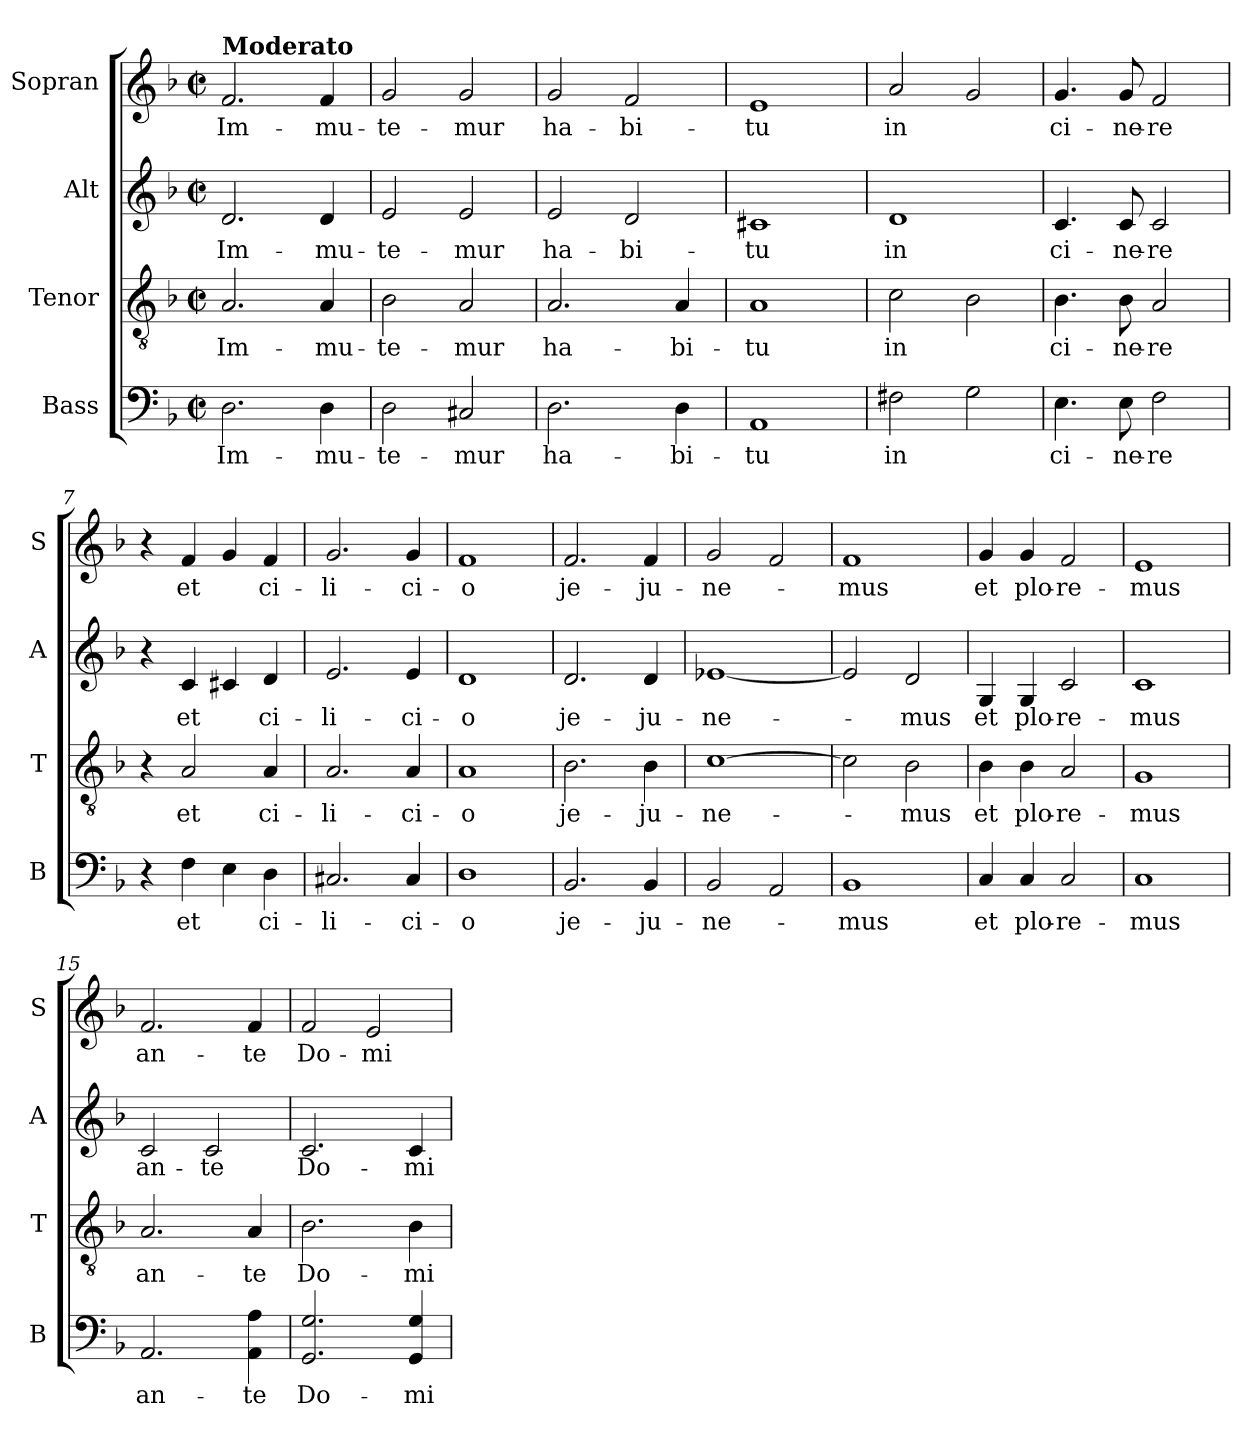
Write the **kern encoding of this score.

**kern	**text	**kern	**text	**kern	**text	**kern	**text
*part4	*part4	*part3	*part3	*part2	*part2	*part1	*part1
*staff4	*staff4	*staff3	*staff3	*staff2	*staff2	*staff1	*staff1
*I"Bass	*	*I"Tenor	*	*I"Alt	*	*I"Sopran	*
*I'B	*	*I'T	*	*I'A	*	*I'S	*
*clefF4	*	*clefGv2	*	*clefG2	*	*clefG2	*
*k[b-]	*	*k[b-]	*	*k[b-]	*	*k[b-]	*
*F:	*	*F:	*	*F:	*	*F:	*
*M2/2	*	*M2/2	*	*M2/2	*	*M2/2	*
*met(c|)	*	*met(c|)	*	*met(c|)	*	*met(c|)	*
=1	=1	=1	=1	=1	=1	=1	=1
!	!	!	!	!	!	!LO:TX:a:B:t=Moderato	!
!	!LO:LY:b	!	!LO:LY:b	!	!LO:LY:b	!	!LO:LY:b
2.D\	Im-	2.A/	Im-	2.d/	Im-	2.f/	Im-
!	!LO:LY:b	!	!LO:LY:b	!	!LO:LY:b	!	!LO:LY:b
4D\	-mu-	4A/	-mu-	4d/	-mu-	4f/	-mu-
=2	=2	=2	=2	=2	=2	=2	=2
!	!LO:LY:b	!	!LO:LY:b	!	!LO:LY:b	!	!LO:LY:b
2D\	-te-	2B-\	-te-	2e/	-te-	2g/	-te-
!	!LO:LY:b	!	!LO:LY:b	!	!LO:LY:b	!	!LO:LY:b
2C#X/	-mur	2A/	-mur	2e/	-mur	2g/	-mur
=3	=3	=3	=3	=3	=3	=3	=3
!	!LO:LY:b	!	!LO:LY:b	!	!LO:LY:b	!	!LO:LY:b
2.D\	ha-	2.A/	ha-	2e/	ha-	2g/	ha-
!	!	!	!	!	!LO:LY:b	!	!LO:LY:b
.	.	.	.	2d/	-bi-	2f/	-bi-
!	!LO:LY:b	!	!LO:LY:b	!	!	!	!
4D\	-bi-	4A/	-bi-	.	.	.	.
=4	=4	=4	=4	=4	=4	=4	=4
!	!LO:LY:b	!	!LO:LY:b	!	!LO:LY:b	!	!LO:LY:b
1AA	-tu	1A	-tu	1c#X	-tu	1e	-tu
=5	=5	=5	=5	=5	=5	=5	=5
!	!LO:LY:b	!	!LO:LY:b	!	!LO:LY:b	!	!LO:LY:b
2F#X\	in	2c\	in	1d	in	2a/	in
2G\	.	2B-\	.	.	.	2g/	.
=6	=6	=6	=6	=6	=6	=6	=6
!	!LO:LY:b	!	!LO:LY:b	!	!LO:LY:b	!	!LO:LY:b
4.E\	ci-	4.B-\	ci-	4.c/	ci-	4.g/	ci-
!	!LO:LY:b	!	!LO:LY:b	!	!LO:LY:b	!	!LO:LY:b
8E\	-ne-	8B-\	-ne-	8c/	-ne-	8g/	-ne-
!	!LO:LY:b	!	!LO:LY:b	!	!LO:LY:b	!	!LO:LY:b
2F\	-re	2A/	-re	2c/	-re	2f/	-re
!!LO:LB:g=z
=7	=7	=7	=7	=7	=7	=7	=7
4r	.	4r	.	4r	.	4r	.
!	!LO:LY:b	!	!LO:LY:b	!	!LO:LY:b	!	!LO:LY:b
4F\	et	2A/	et	4c/	et	4f/	et
4E\	.	.	.	4c#X/	.	4g/	.
!	!LO:LY:b	!	!LO:LY:b	!	!LO:LY:b	!	!LO:LY:b
4D\	ci-	4A/	ci-	4d/	ci-	4f/	ci-
=8	=8	=8	=8	=8	=8	=8	=8
!	!LO:LY:b	!	!LO:LY:b	!	!LO:LY:b	!	!LO:LY:b
2.C#X/	-li-	2.A/	-li-	2.e/	-li-	2.g/	-li-
!	!LO:LY:b	!	!LO:LY:b	!	!LO:LY:b	!	!LO:LY:b
4C#/	-ci-	4A/	-ci-	4e/	-ci-	4g/	-ci-
=9	=9	=9	=9	=9	=9	=9	=9
!	!LO:LY:b	!	!LO:LY:b	!	!LO:LY:b	!	!LO:LY:b
1D	-o	1A	-o	1d	-o	1f	-o
=10	=10	=10	=10	=10	=10	=10	=10
!	!LO:LY:b	!	!LO:LY:b	!	!LO:LY:b	!	!LO:LY:b
2.BB-/	je-	2.B-\	je-	2.d/	je-	2.f/	je-
!	!LO:LY:b	!	!LO:LY:b	!	!LO:LY:b	!	!LO:LY:b
4BB-/	-ju-	4B-\	-ju-	4d/	-ju-	4f/	-ju-
=11	=11	=11	=11	=11	=11	=11	=11
!	!LO:LY:b	!	!LO:LY:b	!	!LO:LY:b	!	!LO:LY:b
2BB-/	-ne-	[1c	-ne-	[1e-X	-ne-	2g/	-ne-
2AA/	.	.	.	.	.	2f/	.
=12	=12	=12	=12	=12	=12	=12	=12
!	!LO:LY:b	!	!	!	!	!	!LO:LY:b
1BB-	-mus	2c\]	.	2e-/]	.	1f	-mus
!	!	!	!LO:LY:b	!	!LO:LY:b	!	!
.	.	2B-\	-mus	2d/	-mus	.	.
=13	=13	=13	=13	=13	=13	=13	=13
!	!LO:LY:b	!	!LO:LY:b	!	!LO:LY:b	!	!LO:LY:b
4C/	et	4B-\	et	4G/	et	4g/	et
!	!LO:LY:b	!	!LO:LY:b	!	!LO:LY:b	!	!LO:LY:b
4C/	plo-	4B-\	plo-	4G/	plo-	4g/	plo-
!	!LO:LY:b	!	!LO:LY:b	!	!LO:LY:b	!	!LO:LY:b
2C/	-re-	2A/	-re-	2c/	-re-	2f/	-re-
!!LO:PB:g=z
=14	=14	=14	=14	=14	=14	=14	=14
!	!LO:LY:b	!	!LO:LY:b	!	!LO:LY:b	!	!LO:LY:b
1C	-mus	1G	-mus	1c	-mus	1e	-mus
=15	=15	=15	=15	=15	=15	=15	=15
!	!LO:LY:b	!	!LO:LY:b	!	!LO:LY:b	!	!LO:LY:b
2.AA/	an-	2.A/	an-	2c/	an-	2.f/	an-
!	!	!	!	!	!LO:LY:b	!	!
.	.	.	.	2c/	-te	.	.
!	!LO:LY:b	!	!LO:LY:b	!	!	!	!LO:LY:b
4AA\ 4A\	-te	4A/	-te	.	.	4f/	-te
=16	=16	=16	=16	=16	=16	=16	=16
!	!LO:LY:b	!	!LO:LY:b	!	!LO:LY:b	!	!LO:LY:b
2.GG/ 2.G/	Do-	2.B-\	Do-	2.c/	Do-	2f/	Do-
!	!	!	!	!	!	!	!LO:LY:b
.	.	.	.	.	.	2e/	-mi-
!	!LO:LY:b	!	!LO:LY:b	!	!LO:LY:b	!	!
4GG/ 4G/	-mi-	4B-\	-mi-	4c/	-mi-	.	.
=	=	=	=	=	=	=	=
*-	*-	*-	*-	*-	*-	*-	*-
